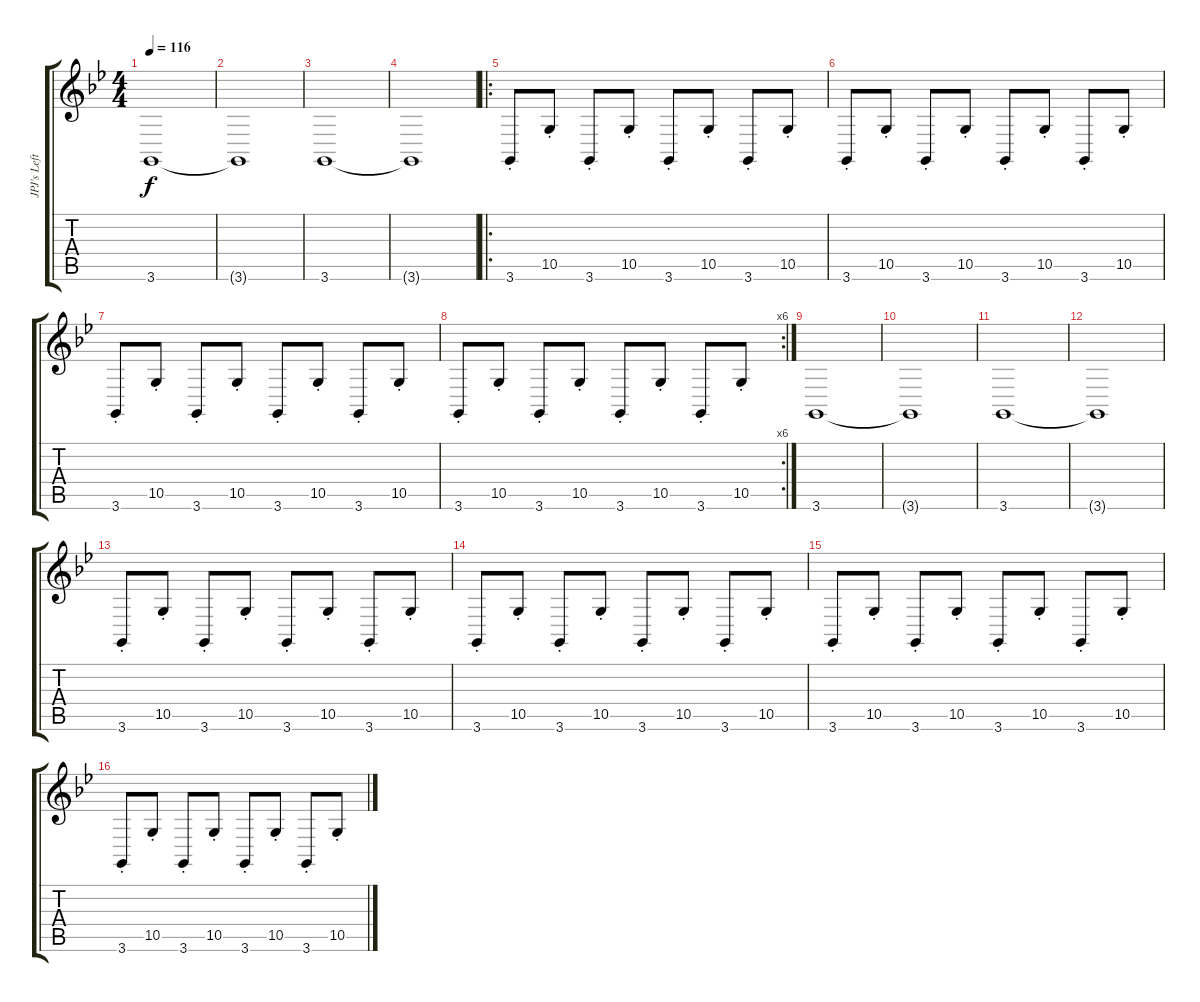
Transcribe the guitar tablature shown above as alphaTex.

\track ("JPJ's Left Hand" "JPJ's Left") {instrument clavinet}
\staff {score tabs}
\tuning (E4 B3 G3 D3 A2 E2) {hide}
\ts (4 4)
\tempo 116
\clef g2
\ks bb
3.6.1{dy f} |
3.6{t}.1 |
3.6.1 |
3.6{t}.1 |
\ro
3.6{st}.8 10.5{st}.8 3.6{st}.8 10.5{st}.8 3.6{st}.8 10.5{st}.8 3.6{st}.8 10.5{st}.8 |
3.6{st}.8 10.5{st}.8 3.6{st}.8 10.5{st}.8 3.6{st}.8 10.5{st}.8 3.6{st}.8 10.5{st}.8 |
3.6{st}.8 10.5{st}.8 3.6{st}.8 10.5{st}.8 3.6{st}.8 10.5{st}.8 3.6{st}.8 10.5{st}.8 |
\rc 6
3.6{st}.8 10.5{st}.8 3.6{st}.8 10.5{st}.8 3.6{st}.8 10.5{st}.8 3.6{st}.8 10.5{st}.8 |
3.6.1 |
3.6{t}.1 |
3.6.1 |
3.6{t}.1 |
3.6{st}.8 10.5{st}.8 3.6{st}.8 10.5{st}.8 3.6{st}.8 10.5{st}.8 3.6{st}.8 10.5{st}.8 |
3.6{st}.8 10.5{st}.8 3.6{st}.8 10.5{st}.8 3.6{st}.8 10.5{st}.8 3.6{st}.8 10.5{st}.8 |
3.6{st}.8 10.5{st}.8 3.6{st}.8 10.5{st}.8 3.6{st}.8 10.5{st}.8 3.6{st}.8 10.5{st}.8 |
3.6{st}.8 10.5{st}.8 3.6{st}.8 10.5{st}.8 3.6{st}.8 10.5{st}.8 3.6{st}.8 10.5{st}.8
